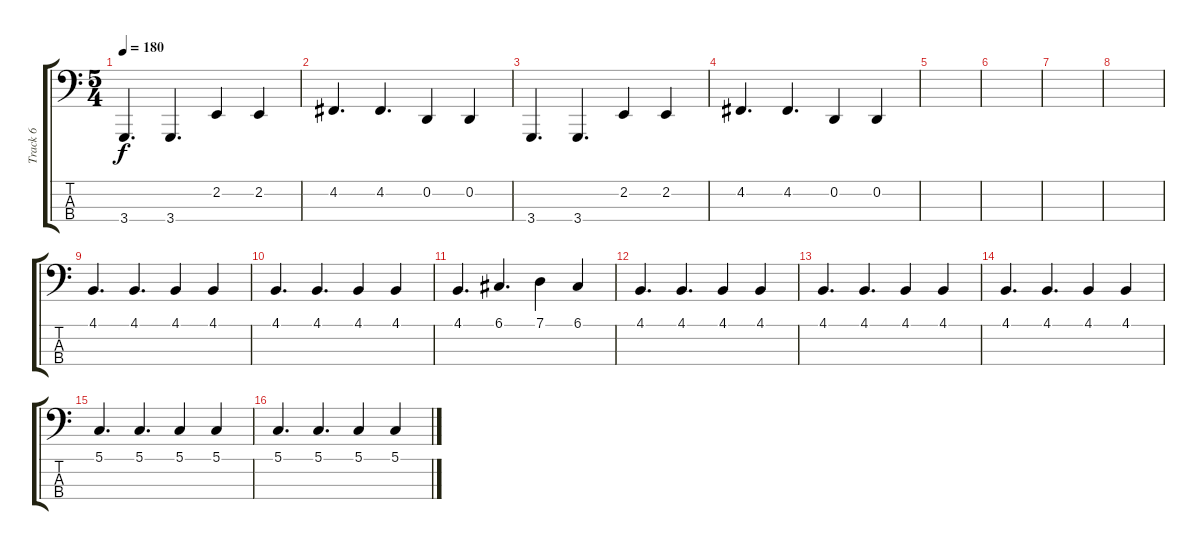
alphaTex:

\track ("Track 6" "Track 6") {instrument pizzicatostrings}
\staff {score tabs}
\tuning (G2 D2 A1 E1) {hide}
\ts (5 4)
\tempo 180
\clef f4
\ks c
3.4.4{d dy f} 3.4.4{d} 2.2.4 2.2.4 |
4.2.4{d} 4.2.4{d} 0.2.4 0.2.4 |
3.4.4{d} 3.4.4{d} 2.2.4 2.2.4 |
4.2.4{d} 4.2.4{d} 0.2.4 0.2.4 |
|
|
|
|
4.1.4{d} 4.1.4{d} 4.1.4 4.1.4 |
4.1.4{d} 4.1.4{d} 4.1.4 4.1.4 |
4.1.4{d} 6.1.4{d} 7.1.4 6.1.4 |
4.1.4{d} 4.1.4{d} 4.1.4 4.1.4 |
4.1.4{d} 4.1.4{d} 4.1.4 4.1.4 |
4.1.4{d} 4.1.4{d} 4.1.4 4.1.4 |
5.1.4{d} 5.1.4{d} 5.1.4 5.1.4 |
5.1.4{d} 5.1.4{d} 5.1.4 5.1.4
